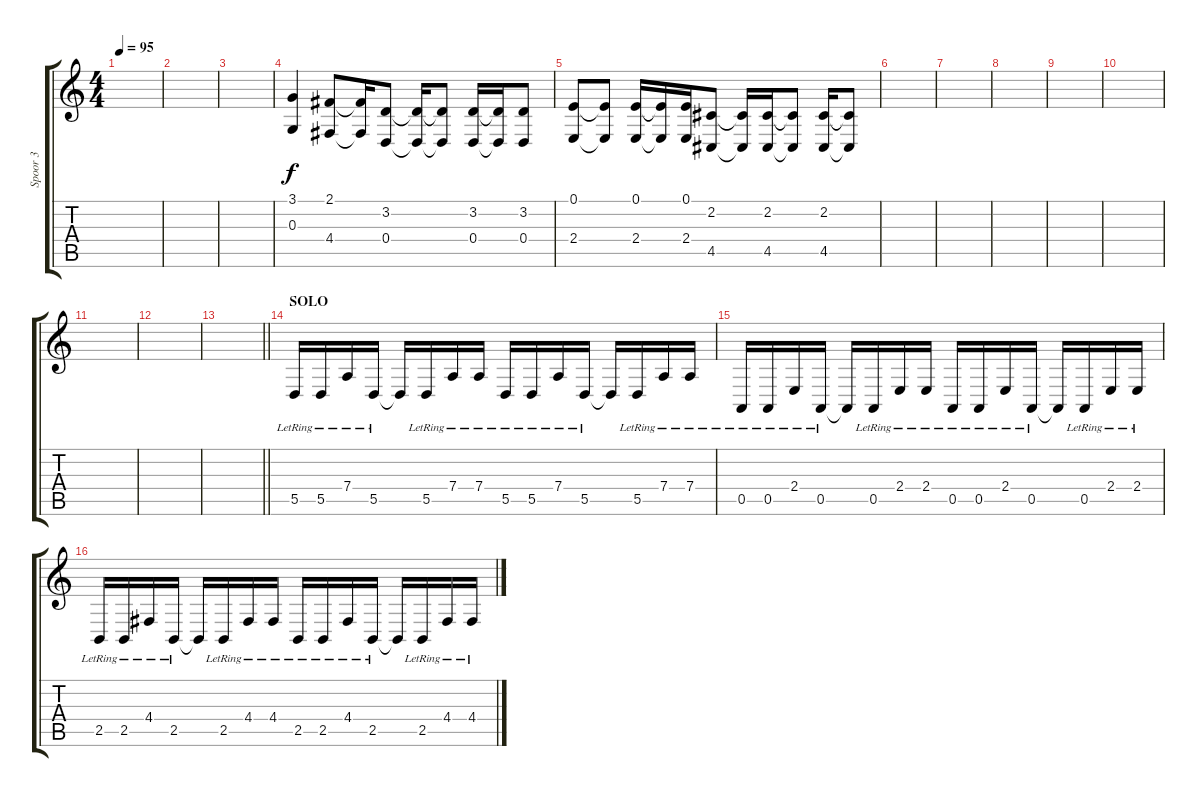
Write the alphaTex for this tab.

\track ("Spoor 3" "Spoor 3") {instrument acousticgrandpiano}
\staff {score tabs}
\tuning (E4 B3 G3 D3 A2 E2) {hide}
\ts (4 4)
\tempo 95
\clef g2
\ks c
|
|
|
(3.1 0.3).4 (2.1 4.4).8 (2.1{t} 4.4{t}).16 (3.2 0.4).8 (3.2{t} 0.4{t}).16 (3.2{t} 0.4{t}).8 (3.2 0.4).16 (3.2{t} 0.4{t}).16 (3.2 0.4).8 |
(0.1 2.4).8 (0.1{t} 2.4{t}).8 (0.1 2.4).16 (0.1{t} 2.4{t}).16 (0.1 2.4).16 (2.2 4.5).8 (2.2{t} 4.5{t}).16 (2.2 4.5).16 (2.2{t} 4.5{t}).8 (2.2 4.5).16 (2.2{t} 4.5{t}).8 |
|
|
|
|
|
|
|
\barLineRight lightlight
|
\section ("" "SOLO")
5.5{lr}.16 5.5{lr}.16 7.4{lr}.16 5.5{lr}.16 5.5{t}.16 5.5{lr}.16 7.4{lr}.16 7.4{lr}.16 5.5{lr}.16 5.5{lr}.16 7.4{lr}.16 5.5{lr}.16 5.5{t}.16 5.5{lr}.16 7.4{lr}.16 7.4{lr}.16 |
0.5{lr}.16 0.5{lr}.16 2.4{lr}.16 0.5{lr}.16 0.5{t}.16 0.5{lr}.16 2.4{lr}.16 2.4{lr}.16 0.5{lr}.16 0.5{lr}.16 2.4{lr}.16 0.5{lr}.16 0.5{t}.16 0.5{lr}.16 2.4{lr}.16 2.4{lr}.16 |
2.5{lr}.16 2.5{lr}.16 4.4{lr}.16 2.5{lr}.16 2.5{t}.16 2.5{lr}.16 4.4{lr}.16 4.4{lr}.16 2.5{lr}.16 2.5{lr}.16 4.4{lr}.16 2.5{lr}.16 2.5{t}.16 2.5{lr}.16 4.4{lr}.16 4.4{lr}.16
